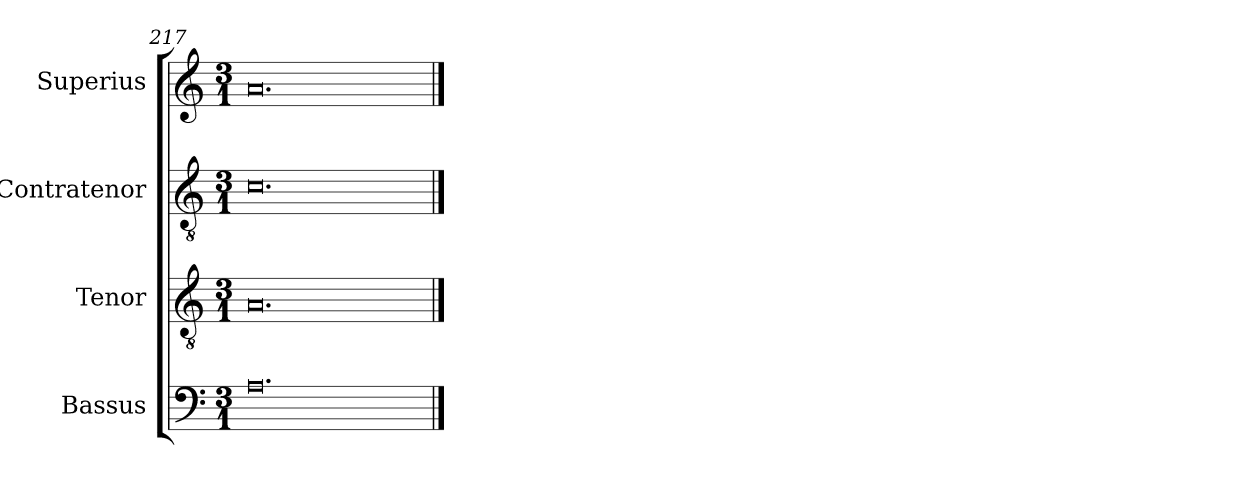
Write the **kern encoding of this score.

**kern	**kern	**kern	**kern
*part4	*part3	*part2	*part1
*staff4	*staff3	*staff2	*staff1
*I"Bassus	*I"Tenor	*I"Contratenor	*I"Superius
*I'B	*I'T	*I'Ct	*I'S
*clefF4	*clefGv2	*clefGv2	*clefG2
*k[]	*k[]	*k[]	*k[]
*M3/1	*M3/1	*M3/1	*M3/1
=217	=217	=217	=217
0.A	0.A	0.c	0.a
==	==	==	==
*-	*-	*-	*-
